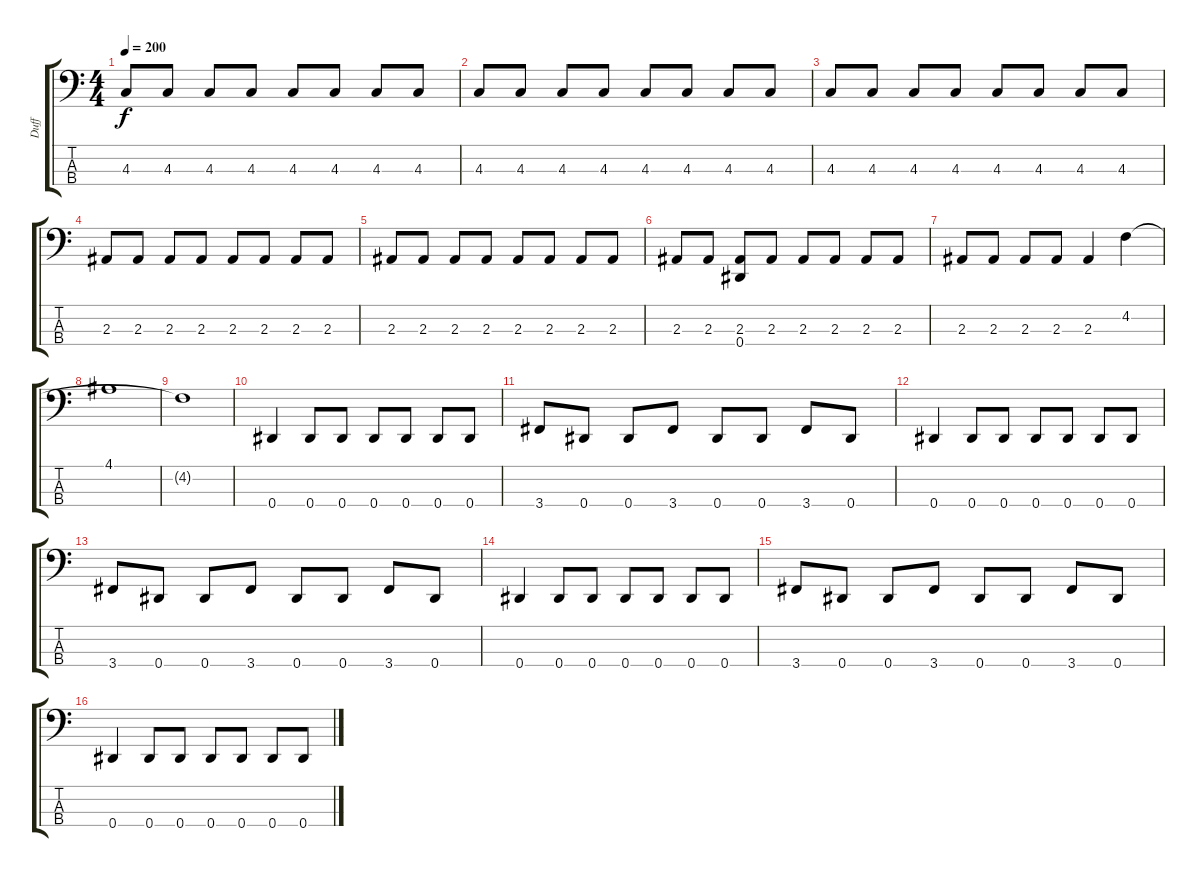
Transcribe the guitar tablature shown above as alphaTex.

\track ("Duff" "Duff") {instrument electricbasspick}
\staff {score tabs}
\tuning (Gb2 Db2 Ab1 Eb1) {hide}
\ts (4 4)
\tempo 200
\clef f4
\ks c
4.3.8{dy f} 4.3.8 4.3.8 4.3.8 4.3.8 4.3.8 4.3.8 4.3.8 |
4.3.8 4.3.8 4.3.8 4.3.8 4.3.8 4.3.8 4.3.8 4.3.8 |
4.3.8 4.3.8 4.3.8 4.3.8 4.3.8 4.3.8 4.3.8 4.3.8 |
2.3.8 2.3.8 2.3.8 2.3.8 2.3.8 2.3.8 2.3.8 2.3.8 |
2.3.8 2.3.8 2.3.8 2.3.8 2.3.8 2.3.8 2.3.8 2.3.8 |
2.3.8 2.3.8 (2.3 0.4).8 2.3.8 2.3.8 2.3.8 2.3.8 2.3.8 |
2.3.8 2.3.8 2.3.8 2.3.8 2.3.4 4.2.4 |
4.1.1 |
4.2{t}.1 |
0.4.4 0.4.8 0.4.8 0.4.8 0.4.8 0.4.8 0.4.8 |
3.4.8 0.4.8 0.4.8 3.4.8 0.4.8 0.4.8 3.4.8 0.4.8 |
0.4.4 0.4.8 0.4.8 0.4.8 0.4.8 0.4.8 0.4.8 |
3.4.8 0.4.8 0.4.8 3.4.8 0.4.8 0.4.8 3.4.8 0.4.8 |
0.4.4 0.4.8 0.4.8 0.4.8 0.4.8 0.4.8 0.4.8 |
3.4.8 0.4.8 0.4.8 3.4.8 0.4.8 0.4.8 3.4.8 0.4.8 |
0.4.4 0.4.8 0.4.8 0.4.8 0.4.8 0.4.8 0.4.8
